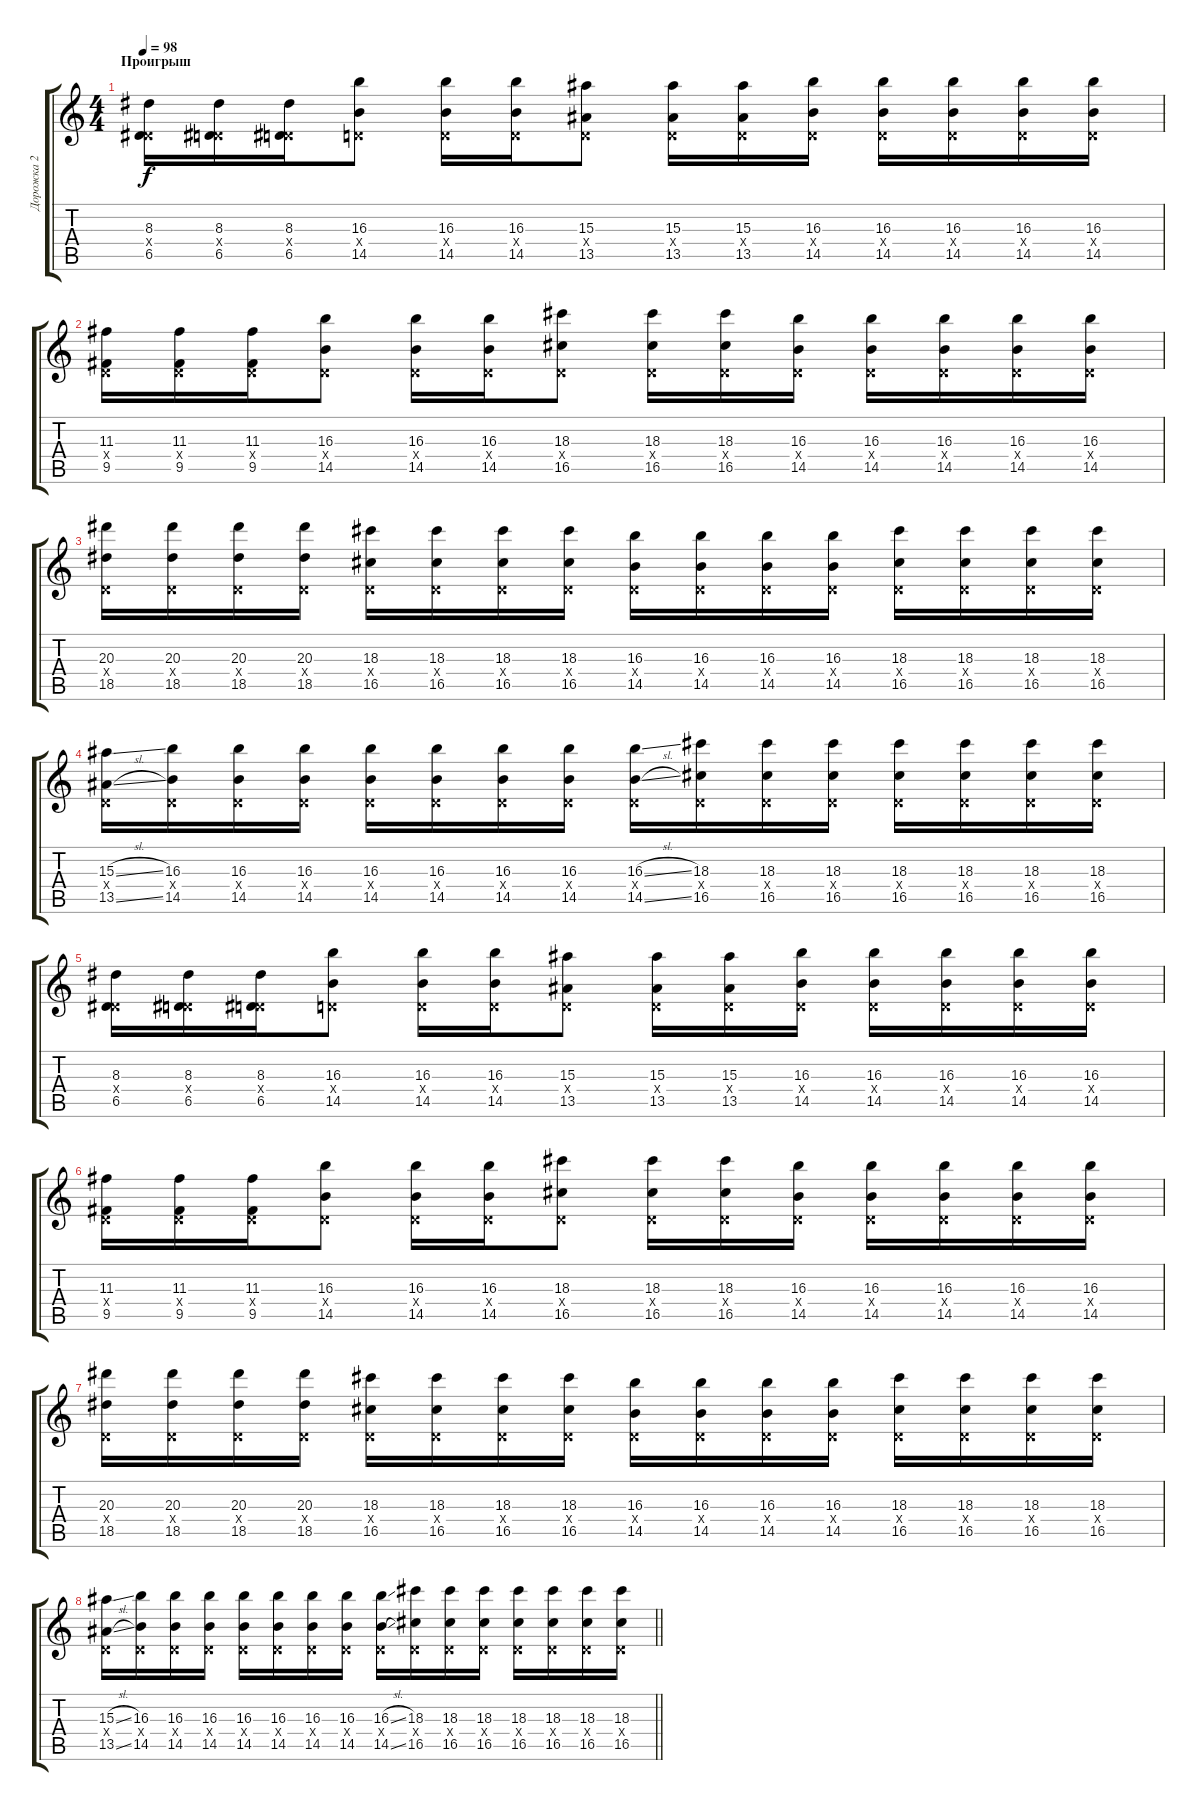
\track ("Дорожка 2" "Дорожка 2") {instrument distortionguitar}
\staff {score tabs}
\tuning (E4 B3 G3 D3 A2 E2) {hide}
\ts (4 4)
\section ("" "Проигрыш")
\tempo 98
\clef g2
\ks c
(8.3 0.4{x} 6.5).16{dy f} (8.3 0.4{x} 6.5).16 (8.3 0.4{x} 6.5).16 (16.3 0.4{x} 14.5).8 (16.3 0.4{x} 14.5).16 (16.3 0.4{x} 14.5).16 (15.3 0.4{x} 13.5).8 (15.3 0.4{x} 13.5).16 (15.3 0.4{x} 13.5).16 (16.3 0.4{x} 14.5).16 (16.3 0.4{x} 14.5).16 (16.3 0.4{x} 14.5).16 (16.3 0.4{x} 14.5).16 (16.3 0.4{x} 14.5).16 |
(11.3 0.4{x} 9.5).16 (11.3 0.4{x} 9.5).16 (11.3 0.4{x} 9.5).16 (16.3 0.4{x} 14.5).8 (16.3 0.4{x} 14.5).16 (16.3 0.4{x} 14.5).16 (18.3 0.4{x} 16.5).8 (18.3 0.4{x} 16.5).16 (18.3 0.4{x} 16.5).16 (16.3 0.4{x} 14.5).16 (16.3 0.4{x} 14.5).16 (16.3 0.4{x} 14.5).16 (16.3 0.4{x} 14.5).16 (16.3 0.4{x} 14.5).16 |
(20.3 0.4{x} 18.5).16 (20.3 0.4{x} 18.5).16 (20.3 0.4{x} 18.5).16 (20.3 0.4{x} 18.5).16 (18.3 0.4{x} 16.5).16 (18.3 0.4{x} 16.5).16 (18.3 0.4{x} 16.5).16 (18.3 0.4{x} 16.5).16 (16.3 0.4{x} 14.5).16 (16.3 0.4{x} 14.5).16 (16.3 0.4{x} 14.5).16 (16.3 0.4{x} 14.5).16 (18.3 0.4{x} 16.5).16 (18.3 0.4{x} 16.5).16 (18.3 0.4{x} 16.5).16 (18.3 0.4{x} 16.5).16 |
(15.3{sl} 0.4{x} 13.5{sl}).16 (16.3 0.4{x} 14.5).16 (16.3 0.4{x} 14.5).16 (16.3 0.4{x} 14.5).16 (16.3 0.4{x} 14.5).16 (16.3 0.4{x} 14.5).16 (16.3 0.4{x} 14.5).16 (16.3 0.4{x} 14.5).16 (16.3{sl} 0.4{x} 14.5{sl}).16 (18.3 0.4{x} 16.5).16 (18.3 0.4{x} 16.5).16 (18.3 0.4{x} 16.5).16 (18.3 0.4{x} 16.5).16 (18.3 0.4{x} 16.5).16 (18.3 0.4{x} 16.5).16 (18.3 0.4{x} 16.5).16 |
(8.3 0.4{x} 6.5).16 (8.3 0.4{x} 6.5).16 (8.3 0.4{x} 6.5).16 (16.3 0.4{x} 14.5).8 (16.3 0.4{x} 14.5).16 (16.3 0.4{x} 14.5).16 (15.3 0.4{x} 13.5).8 (15.3 0.4{x} 13.5).16 (15.3 0.4{x} 13.5).16 (16.3 0.4{x} 14.5).16 (16.3 0.4{x} 14.5).16 (16.3 0.4{x} 14.5).16 (16.3 0.4{x} 14.5).16 (16.3 0.4{x} 14.5).16 |
(11.3 0.4{x} 9.5).16 (11.3 0.4{x} 9.5).16 (11.3 0.4{x} 9.5).16 (16.3 0.4{x} 14.5).8 (16.3 0.4{x} 14.5).16 (16.3 0.4{x} 14.5).16 (18.3 0.4{x} 16.5).8 (18.3 0.4{x} 16.5).16 (18.3 0.4{x} 16.5).16 (16.3 0.4{x} 14.5).16 (16.3 0.4{x} 14.5).16 (16.3 0.4{x} 14.5).16 (16.3 0.4{x} 14.5).16 (16.3 0.4{x} 14.5).16 |
(20.3 0.4{x} 18.5).16 (20.3 0.4{x} 18.5).16 (20.3 0.4{x} 18.5).16 (20.3 0.4{x} 18.5).16 (18.3 0.4{x} 16.5).16 (18.3 0.4{x} 16.5).16 (18.3 0.4{x} 16.5).16 (18.3 0.4{x} 16.5).16 (16.3 0.4{x} 14.5).16 (16.3 0.4{x} 14.5).16 (16.3 0.4{x} 14.5).16 (16.3 0.4{x} 14.5).16 (18.3 0.4{x} 16.5).16 (18.3 0.4{x} 16.5).16 (18.3 0.4{x} 16.5).16 (18.3 0.4{x} 16.5).16 |
\barLineRight lightlight
(15.3{sl} 0.4{x} 13.5{sl}).16 (16.3 0.4{x} 14.5).16 (16.3 0.4{x} 14.5).16 (16.3 0.4{x} 14.5).16 (16.3 0.4{x} 14.5).16 (16.3 0.4{x} 14.5).16 (16.3 0.4{x} 14.5).16 (16.3 0.4{x} 14.5).16 (16.3{sl} 0.4{x} 14.5{sl}).16 (18.3 0.4{x} 16.5).16 (18.3 0.4{x} 16.5).16 (18.3 0.4{x} 16.5).16 (18.3 0.4{x} 16.5).16 (18.3 0.4{x} 16.5).16 (18.3 0.4{x} 16.5).16 (18.3 0.4{x} 16.5).16
